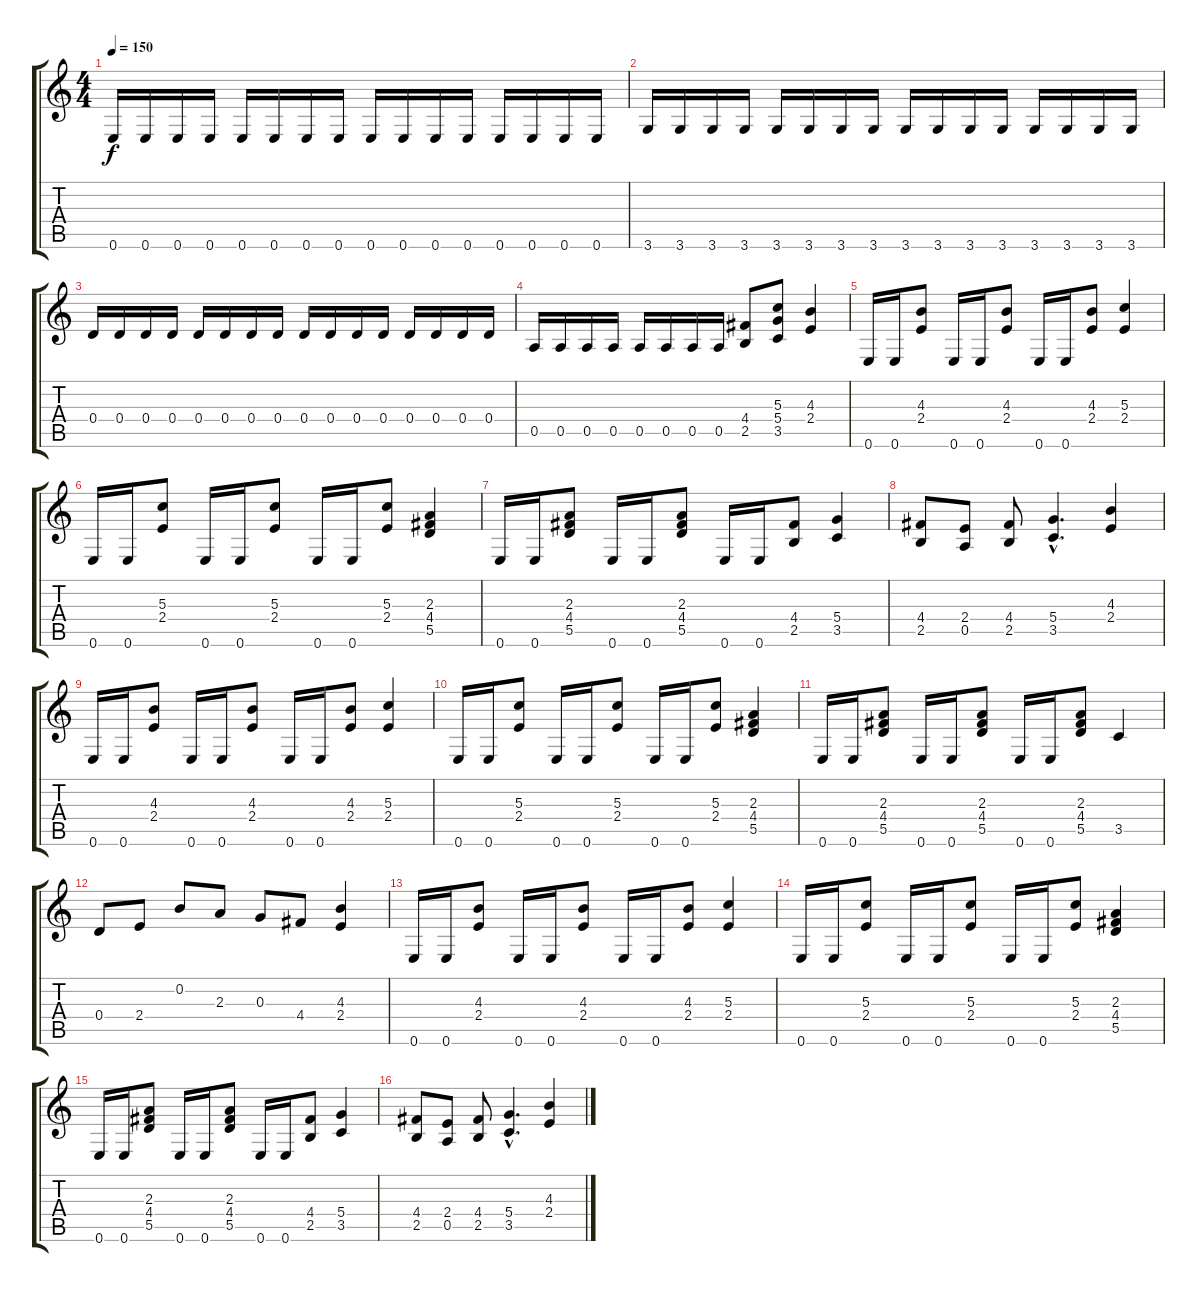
\track "" {instrument distortionguitar}
\staff {score tabs}
\tuning (E4 B3 G3 D3 A2 E2) {hide}
\ts (4 4)
\tempo 150
\clef g2
\ks c
0.6.16{dy f} 0.6.16 0.6.16 0.6.16 0.6.16 0.6.16 0.6.16 0.6.16 0.6.16 0.6.16 0.6.16 0.6.16 0.6.16 0.6.16 0.6.16 0.6.16 |
3.6.16 3.6.16 3.6.16 3.6.16 3.6.16 3.6.16 3.6.16 3.6.16 3.6.16 3.6.16 3.6.16 3.6.16 3.6.16 3.6.16 3.6.16 3.6.16 |
0.4.16 0.4.16 0.4.16 0.4.16 0.4.16 0.4.16 0.4.16 0.4.16 0.4.16 0.4.16 0.4.16 0.4.16 0.4.16 0.4.16 0.4.16 0.4.16 |
0.5.16 0.5.16 0.5.16 0.5.16 0.5.16 0.5.16 0.5.16 0.5.16 (4.4 2.5).8 (5.3 5.4 3.5).8 (4.3 2.4).4 |
0.6.16 0.6.16 (4.3 2.4).8 0.6.16 0.6.16 (4.3 2.4).8 0.6.16 0.6.16 (4.3 2.4).8 (5.3 2.4).4 |
0.6.16 0.6.16 (5.3 2.4).8 0.6.16 0.6.16 (5.3 2.4).8 0.6.16 0.6.16 (5.3 2.4).8 (2.3 4.4 5.5).4 |
0.6.16 0.6.16 (2.3 4.4 5.5).8 0.6.16 0.6.16 (2.3 4.4 5.5).8 0.6.16 0.6.16 (4.4 2.5).8 (5.4 3.5).4 |
(4.4 2.5).8 (2.4 0.5).8 (4.4 2.5).8 (5.4{hac} 3.5{hac}).4{d} (4.3 2.4).4 |
0.6.16 0.6.16 (4.3 2.4).8 0.6.16 0.6.16 (4.3 2.4).8 0.6.16 0.6.16 (4.3 2.4).8 (5.3 2.4).4 |
0.6.16 0.6.16 (5.3 2.4).8 0.6.16 0.6.16 (5.3 2.4).8 0.6.16 0.6.16 (5.3 2.4).8 (2.3 4.4 5.5).4 |
0.6.16 0.6.16 (2.3 4.4 5.5).8 0.6.16 0.6.16 (2.3 4.4 5.5).8 0.6.16 0.6.16 (2.3 4.4 5.5).8 3.5.4 |
0.4.8 2.4.8 0.2.8 2.3.8 0.3.8 4.4.8 (4.3 2.4).4 |
0.6.16 0.6.16 (4.3 2.4).8 0.6.16 0.6.16 (4.3 2.4).8 0.6.16 0.6.16 (4.3 2.4).8 (5.3 2.4).4 |
0.6.16 0.6.16 (5.3 2.4).8 0.6.16 0.6.16 (5.3 2.4).8 0.6.16 0.6.16 (5.3 2.4).8 (2.3 4.4 5.5).4 |
0.6.16 0.6.16 (2.3 4.4 5.5).8 0.6.16 0.6.16 (2.3 4.4 5.5).8 0.6.16 0.6.16 (4.4 2.5).8 (5.4 3.5).4 |
(4.4 2.5).8 (2.4 0.5).8 (4.4 2.5).8 (5.4{hac} 3.5{hac}).4{d} (4.3 2.4).4
